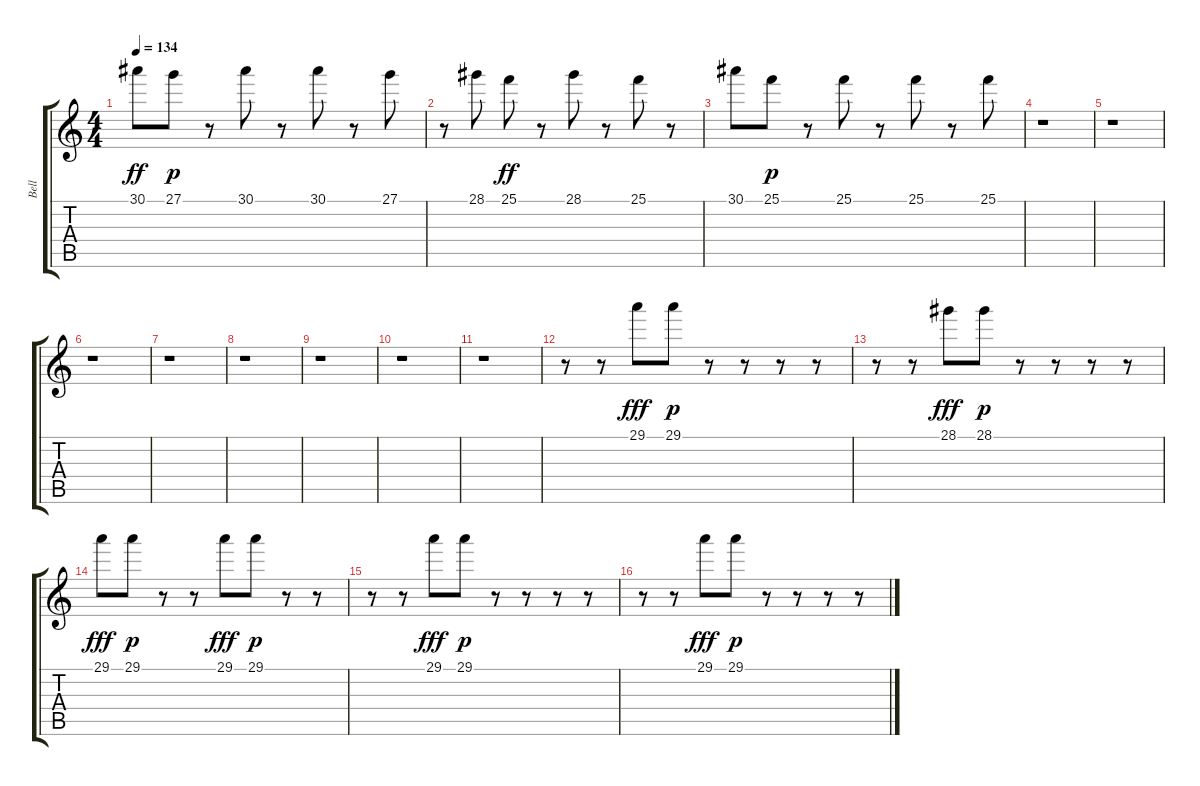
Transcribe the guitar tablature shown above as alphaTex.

\track ("Bell" "Bell") {instrument glockenspiel}
\staff {score tabs}
\tuning (E4 B3 G3 D3 A2 E2) {hide}
\ts (4 4)
\tempo 134
\clef g2
\ks c
30.1.8{dy ff} 27.1.8{dy p} r.8 30.1.8 r.8 30.1.8 r.8 27.1.8 |
r.8 28.1.8 25.1.8{dy ff} r.8 28.1.8 r.8 25.1.8 r.8 |
30.1.8 25.1.8{dy p} r.8 25.1.8 r.8 25.1.8 r.8 25.1.8 |
r.1 |
r.1 |
r.1 |
r.1 |
r.1 |
r.1 |
r.1 |
r.1 |
r.8 r.8 29.1.8{dy fff} 29.1.8{dy p} r.8 r.8 r.8 r.8 |
r.8 r.8 28.1.8{dy fff} 28.1.8{dy p} r.8 r.8 r.8 r.8 |
29.1.8{dy fff} 29.1.8{dy p} r.8 r.8 29.1.8{dy fff} 29.1.8{dy p} r.8 r.8 |
r.8 r.8 29.1.8{dy fff} 29.1.8{dy p} r.8 r.8 r.8 r.8 |
r.8 r.8 29.1.8{dy fff} 29.1.8{dy p} r.8 r.8 r.8 r.8
